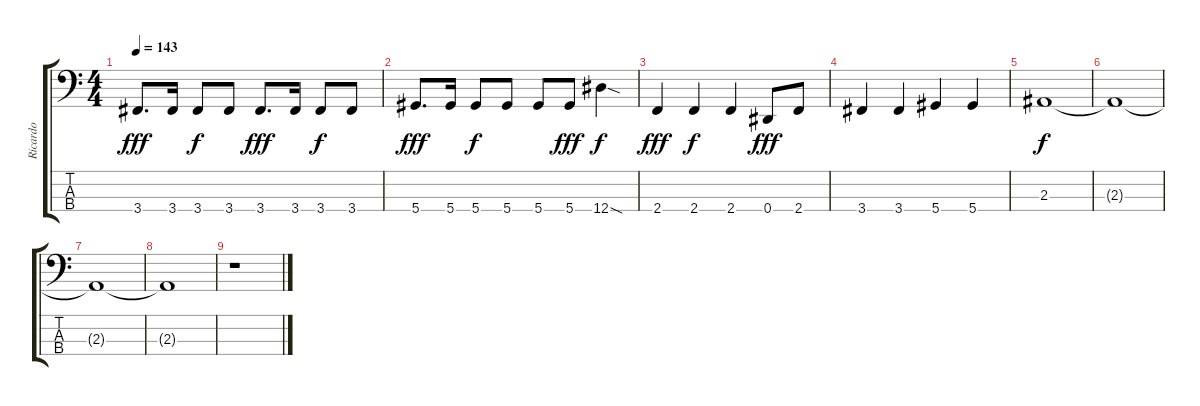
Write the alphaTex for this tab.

\track ("Ricardo" "Ricardo") {instrument electricbasspick}
\staff {score tabs}
\tuning (Gb2 Db2 Ab1 Eb1) {hide}
\ts (4 4)
\tempo 143
\clef f4
\ks c
3.4.8{d dy fff} 3.4.16 3.4.8{dy f} 3.4.8 3.4.8{d dy fff} 3.4.16 3.4.8{dy f} 3.4.8 |
5.4.8{d dy fff} 5.4.16 5.4.8{dy f} 5.4.8 5.4.8 5.4.8{dy fff} 12.4{sod}.4{dy f} |
2.4.4{dy fff} 2.4.4{dy f} 2.4.4 0.4.8{dy fff} 2.4.8 |
3.4.4 3.4.4 5.4.4 5.4.4 |
2.3.1{dy f} |
2.3{t}.1 |
2.3{t}.1 |
2.3{t}.1 |
r.1
